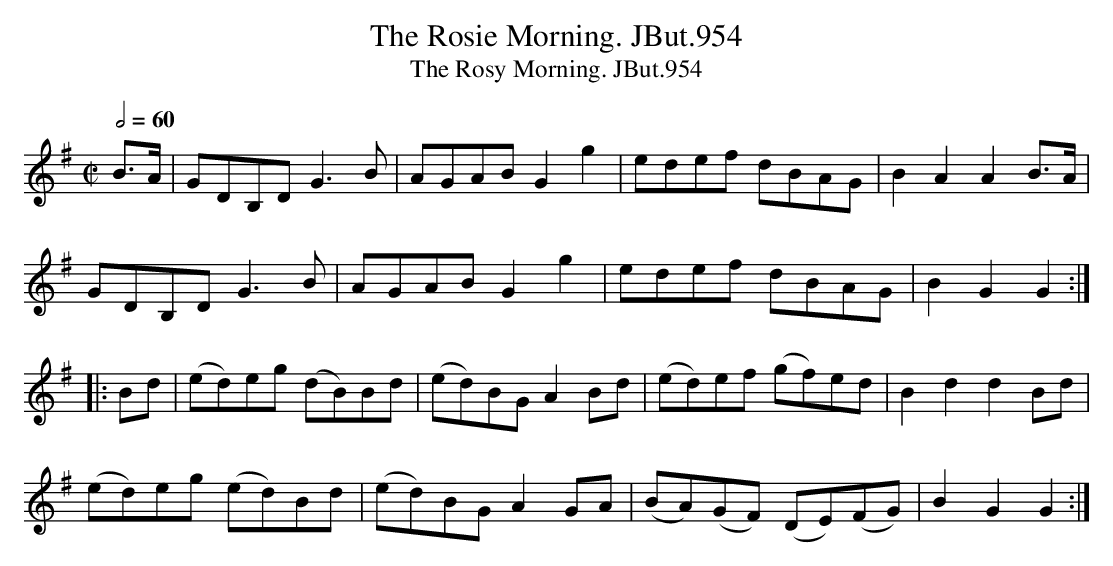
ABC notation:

X:1
T:Rosie Morning. JBut.954, The
T:Rosy Morning. JBut.954, The
M:C|
L:1/8
Q:1/2=60
K:G
B>A|GDB,D G3B|AGAB G2g2|edef dBAG|B2A2A2B>A|
GDB,D G3B|AGAB G2g2|edef dBAG|B2G2G2:|
|:Bd|(ed)eg (dB)Bd|(ed)BGA2 Bd|(ed)ef (gf)ed|B2d2d2 Bd|
(ed)eg (ed)Bd|(ed)BG A2GA|(BA)(GF) (DE)(FG)|B2G2G2:|
